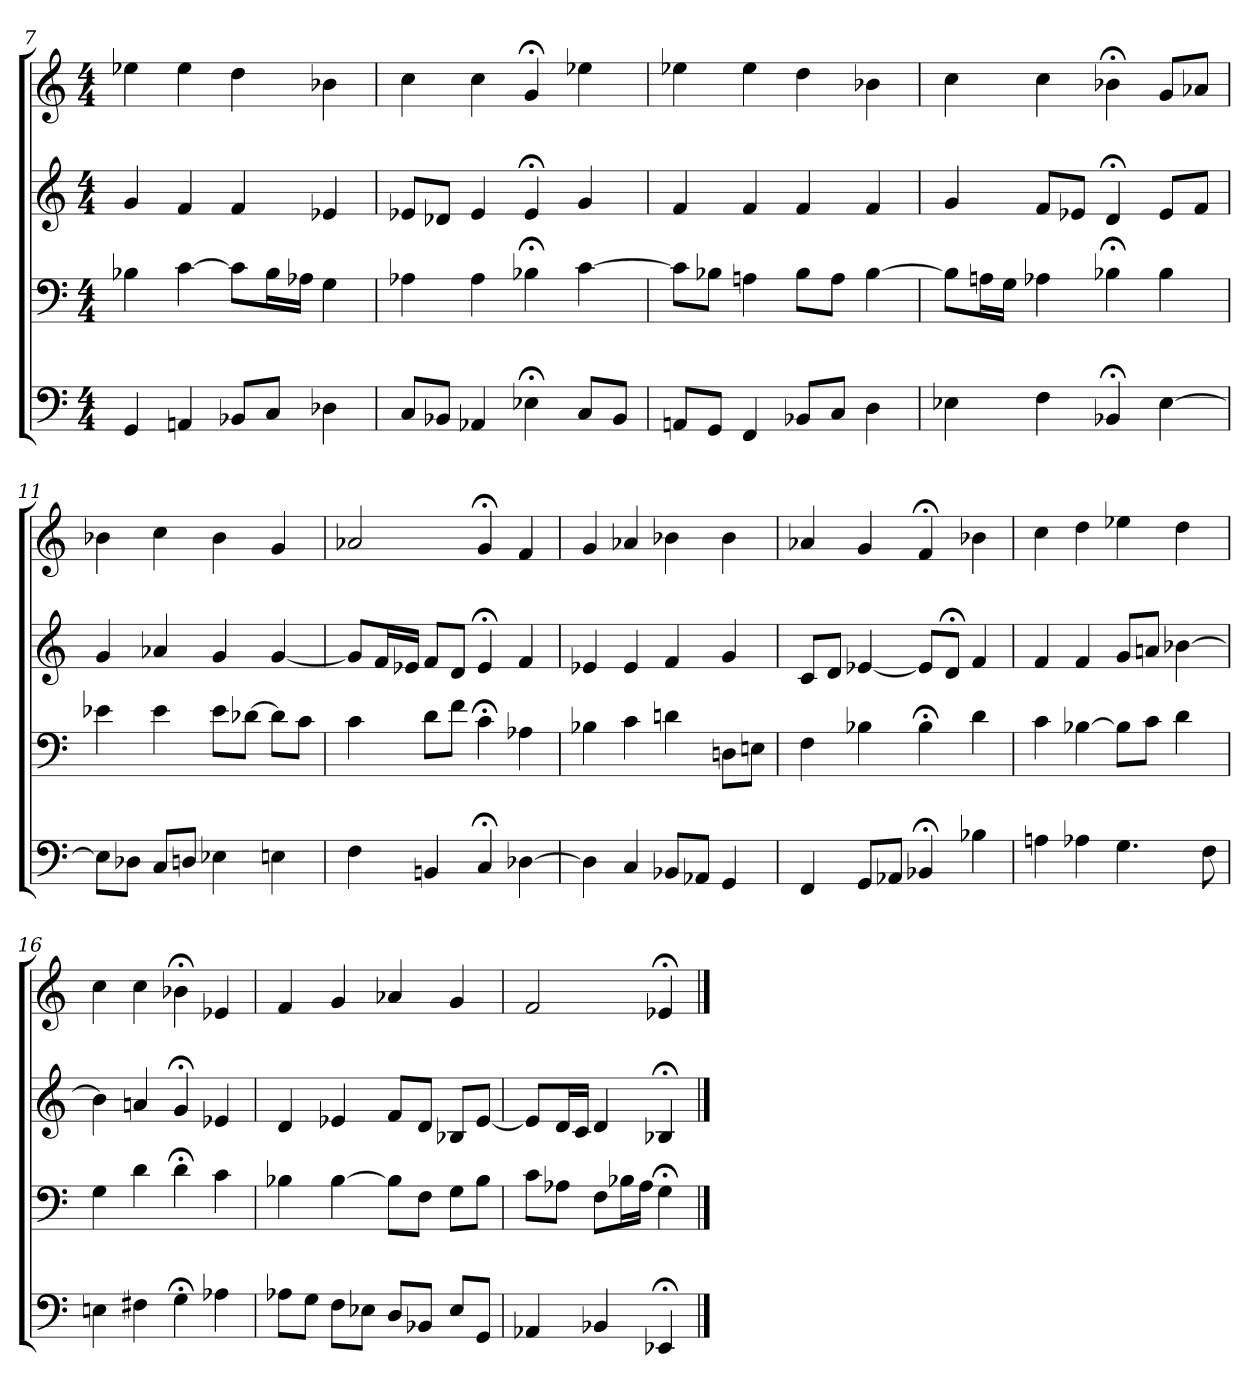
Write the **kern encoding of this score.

**kern	**kern	**kern	**kern
*part4	*part3	*part2	*part1
*staff4	*staff3	*staff2	*staff1
*M4/4	*M4/4	*M4/4	*M4/4
=7	=7	=7	=7
4GG	4B-X	4g	4ee-X
4AAn	[4c	4f	4ee-
8BB-XL	8cL]	4f	4dd
8CJ	16B-L	.	.
.	16A-XJJ	.	.
4D-X	4G	4e-X	4b-X
=8	=8	=8	=8
8CL	4A-X	8e-XL	4cc
8BB-XJ	.	8d-XJ	.
4AA-X	4A-	4e-	4cc
4E-X;<	4B-X;<	4e-;<	4g;<
8CL	[4c	4g	4ee-X
8BB-J	.	.	.
=9	=9	=9	=9
8AAnL	8cL]	4f	4ee-X
8GGJ	8B-XJ	.	.
4FF	4An	4f	4ee-
8BB-XL	8B-L	4f	4dd
8CJ	8AJ	.	.
4D	[4B-	4f	4b-X
=10	=10	=10	=10
4E-X	8B-L]	4g	4cc
.	16AnL	.	.
.	16GJJ	.	.
4F	4A-X	8fL	4cc
.	.	8e-XJ	.
4BB-X;<	4B-X;<	4d;<	4b-X;<
[4E-	4B-	8e-L	8gL
.	.	8fJ	8a-XJ
=11	=11	=11	=11
8E-L]	4e-X	4g	4b-X
8D-XJ	.	.	.
8CL	4e-	4a-X	4cc
8DnJ	.	.	.
4E-X	8e-L	4g	4b-
.	[8d-XJ	.	.
4En	8d-L]	[4g	4g
.	8cJ	.	.
=12	=12	=12	=12
4F	4c	8gL]	2a-X
.	.	16fL	.
.	.	16e-XJJ	.
4BBn	8dL	8fL	.
.	8fJ	8dJ	.
4C;<	4c;<	4e-;<	4g;<
[4D-X	4A-X	4f	4f
=13	=13	=13	=13
4D-]	4B-X	4e-X	4g
4C	4c	4e-	4a-X
8BB-XL	4dn	4f	4b-X
8AA-XJ	.	.	.
4GG	8DnL	4g	4b-
.	8EnJ	.	.
=14	=14	=14	=14
4FF	4F	8cL	4a-X
.	.	8dJ	.
8GGL	4B-X	[4e-X	4g
8AA-XJ	.	.	.
4BB-X;<	4B-;<	8e-L]	4f;<
.	.	8d;<J	.
4B-X	4d	4f	4b-X
=15	=15	=15	=15
4An	4c	4f	4cc
4A-X	[4B-X	4f	4dd
4.G	8B-L]	8gL	4ee-X
.	8cJ	8anJ	.
.	4d	[4b-X	4dd
8F	.	.	.
=16	=16	=16	=16
4En	4G	4b-]	4cc
4F#X	4d	4an	4cc
4G;<	4d;<	4g;<	4b-X;<
4A-X	4c	4e-X	4e-X
=17	=17	=17	=17
8A-XL	4B-X	4d	4f
8GJ	.	.	.
8FL	[4B-	4e-X	4g
8E-XJ	.	.	.
8DL	8B-L]	8fL	4a-X
8BB-XJ	8FJ	8dJ	.
8E-L	8GL	8B-XL	4g
8GGJ	8B-J	[8e-J	.
=18	=18	=18	=18
4AA-X	8cL	8e-L]	2f
.	8A-XJ	16dL	.
.	.	16cJJ	.
4BB-X	8FL	4d	.
.	16B-XL	.	.
.	16A-JJ	.	.
4EE-X;<	4G;<	4B-X;<	4e-X;<
==	==	==	==
*-	*-	*-	*-
